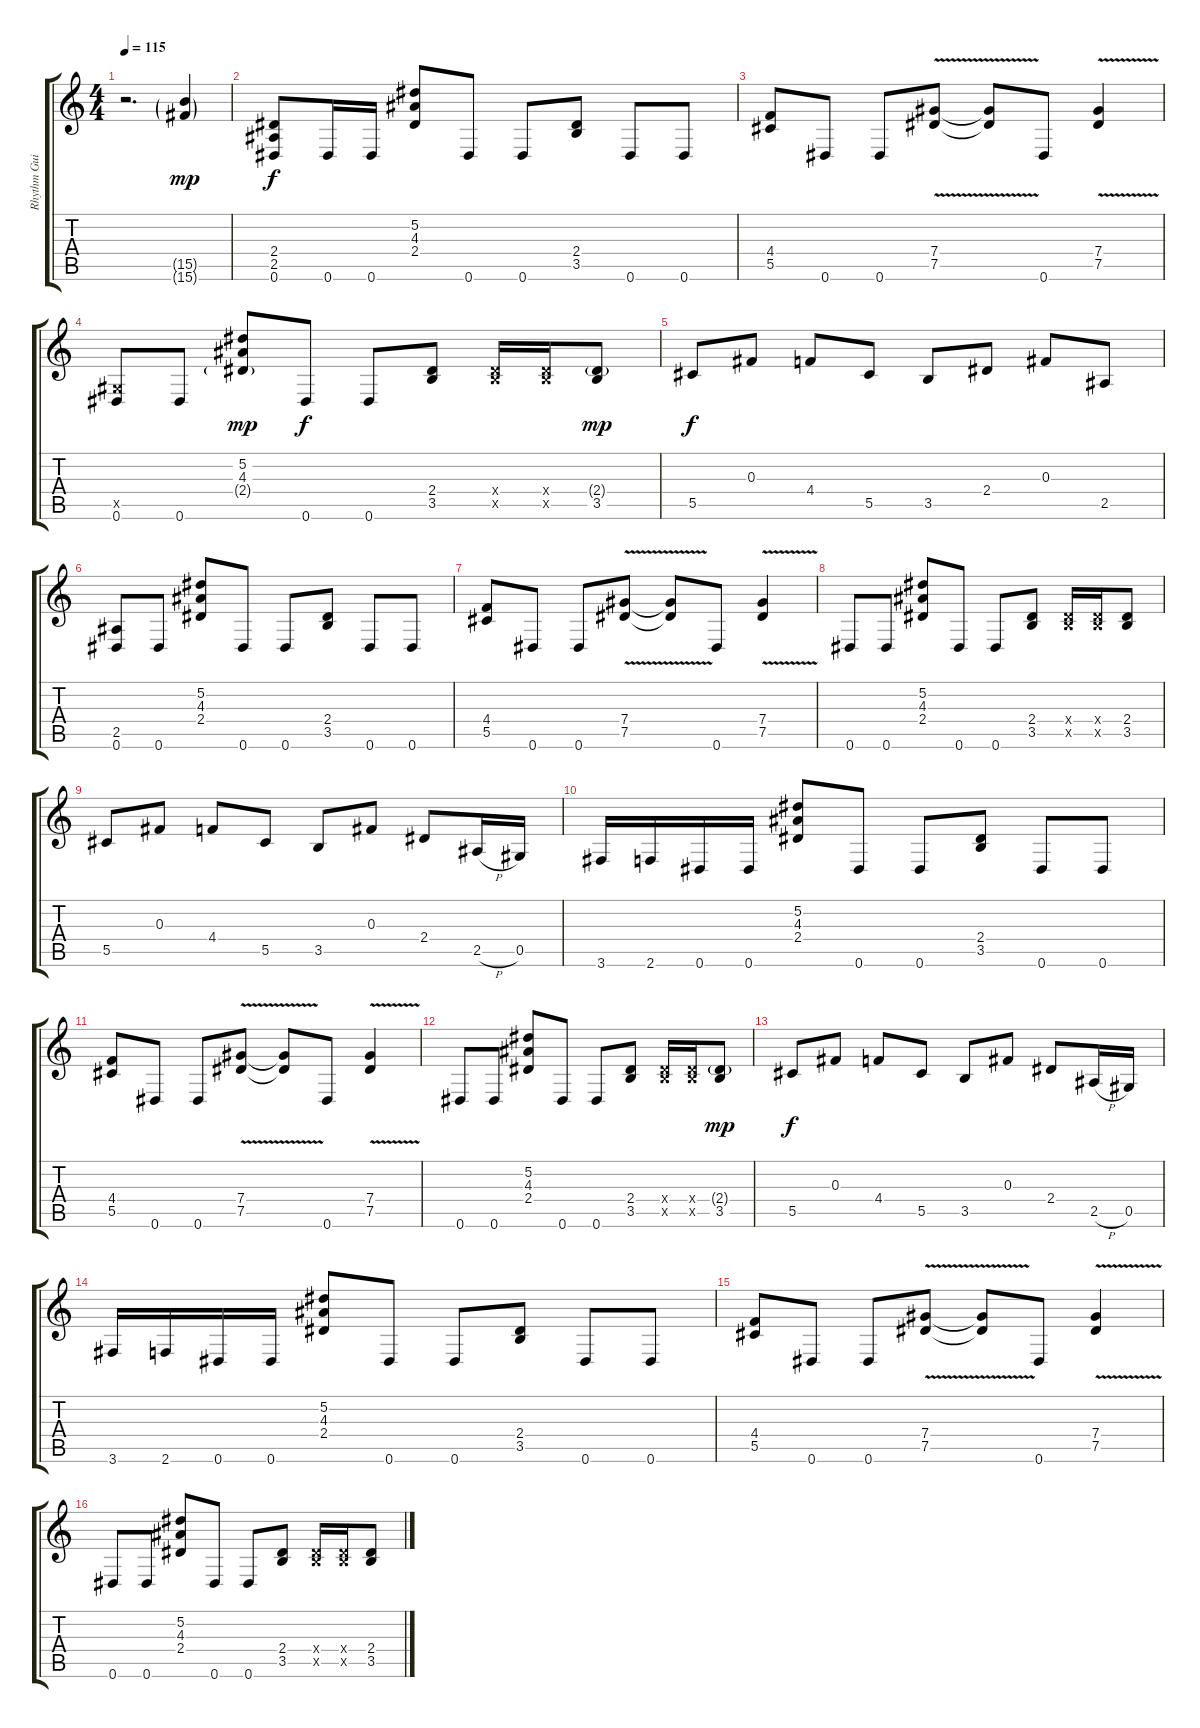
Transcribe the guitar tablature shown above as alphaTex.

\track ("Rhythm Guitar" "Rhythm Gui") {instrument overdrivenguitar}
\staff {score tabs}
\tuning (Eb4 Bb3 Gb3 Db3 Ab2 Eb2) {hide}
\ts (4 4)
\tempo 115
\clef g2
\ks c
r.2{d dy mp instrument overdrivenguitar} (15.5{g} 15.6{g}).4 |
(2.4 2.5 0.6).8{dy f} 0.6.16 0.6.16 (5.2 4.3 2.4).8 0.6.8 0.6.8 (2.4 3.5).8 0.6.8 0.6.8 |
(4.4 5.5).8 0.6.8 0.6.8 (7.4{v} 7.5{v}).8 (7.4{t} 7.5{t}).8 0.6.8 (7.4{v} 7.5{v}).4 |
(0.5{x} 0.6).8 0.6.8 (5.2 4.3 2.4{g}).8{dy mp} 0.6.8{dy f} 0.6.8 (2.4 3.5).8 (2.4{x} 3.5{x}).16 (2.4{x} 3.5{x}).16 (2.4{g} 3.5).8{dy mp} |
5.5.8{dy f} 0.3.8 4.4.8 5.5.8 3.5.8 2.4.8 0.3.8 2.5.8 |
(2.5 0.6).8 0.6.8 (5.2 4.3 2.4).8 0.6.8 0.6.8 (2.4 3.5).8 0.6.8 0.6.8 |
(4.4 5.5).8 0.6.8 0.6.8 (7.4{v} 7.5{v}).8 (7.4{t} 7.5{t}).8 0.6.8 (7.4{v} 7.5{v}).4 |
0.6.8 0.6.8 (5.2 4.3 2.4).8 0.6.8 0.6.8 (2.4 3.5).8 (2.4{x} 3.5{x}).16 (2.4{x} 3.5{x}).16 (2.4 3.5).8 |
5.5.8 0.3.8 4.4.8 5.5.8 3.5.8 0.3.8 2.4.8 2.5{h}.16 0.5.16 |
3.6.16 2.6.16 0.6.16 0.6.16 (5.2 4.3 2.4).8 0.6.8 0.6.8 (2.4 3.5).8 0.6.8 0.6.8 |
(4.4 5.5).8 0.6.8 0.6.8 (7.4{v} 7.5{v}).8 (7.4{t} 7.5{t}).8 0.6.8 (7.4{v} 7.5{v}).4 |
0.6.8 0.6.8 (5.2 4.3 2.4).8 0.6.8 0.6.8 (2.4 3.5).8 (2.4{x} 3.5{x}).16 (2.4{x} 3.5{x}).16 (2.4{g} 3.5).8{dy mp} |
5.5.8{dy f} 0.3.8 4.4.8 5.5.8 3.5.8 0.3.8 2.4.8 2.5{h}.16 0.5.16 |
3.6.16 2.6.16 0.6.16 0.6.16 (5.2 4.3 2.4).8 0.6.8 0.6.8 (2.4 3.5).8 0.6.8 0.6.8 |
(4.4 5.5).8 0.6.8 0.6.8 (7.4{v} 7.5{v}).8 (7.4{t} 7.5{t}).8 0.6.8 (7.4{v} 7.5{v}).4 |
0.6.8 0.6.8 (5.2 4.3 2.4).8 0.6.8 0.6.8 (2.4 3.5).8 (2.4{x} 3.5{x}).16 (2.4{x} 3.5{x}).16 (2.4 3.5).8
